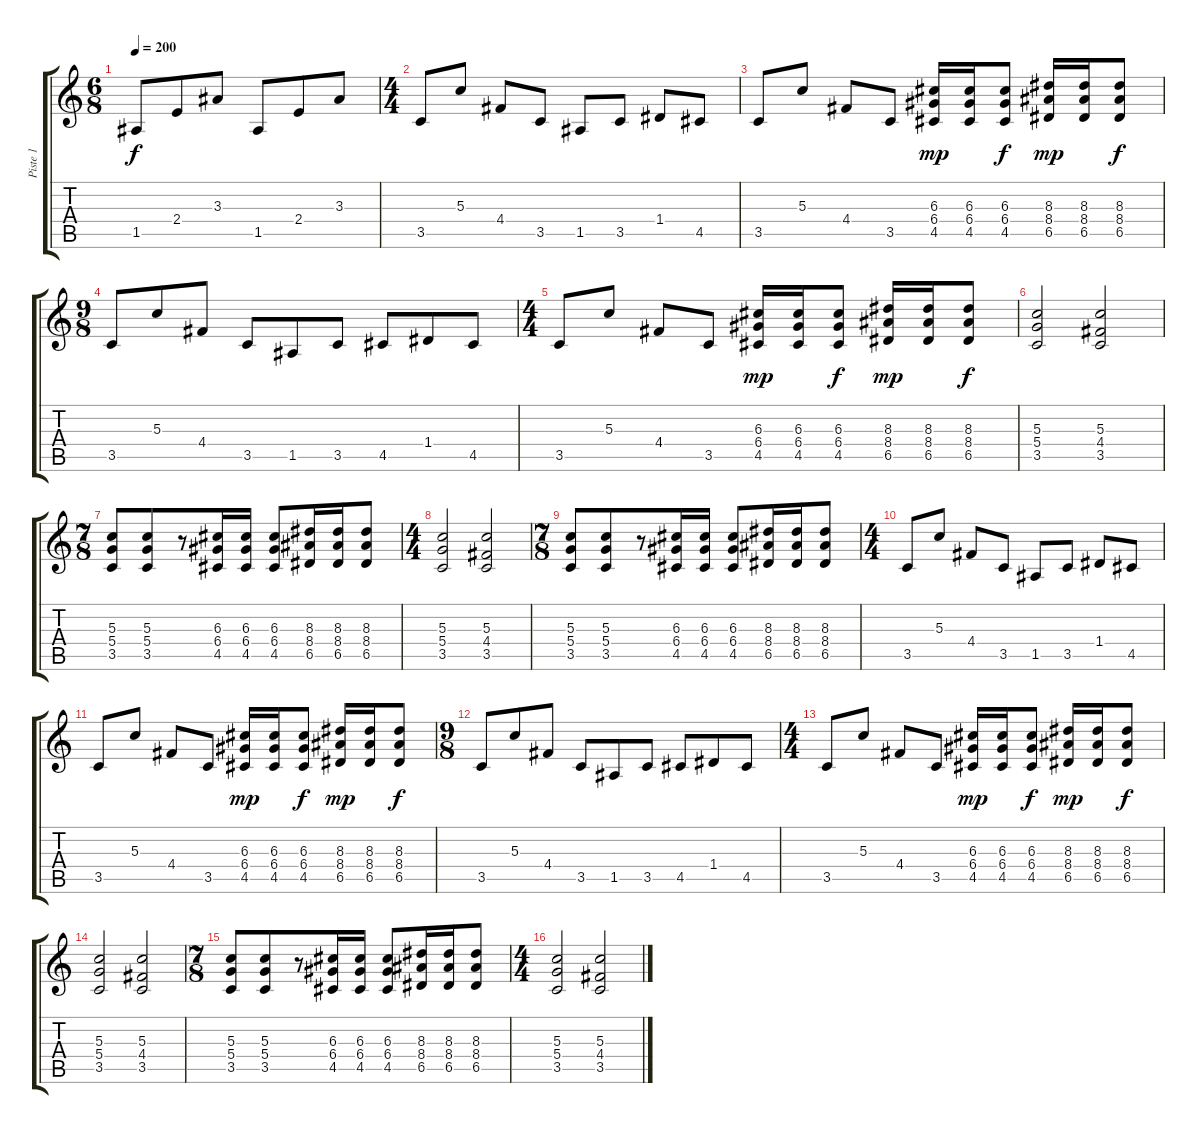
\track ("Piste 1" "Piste 1") {instrument distortionguitar}
\staff {score tabs}
\tuning (E4 B3 G3 D3 A2 E2) {hide}
\ts (6 8)
\tempo 200
\clef g2
\ks c
1.5.8{dy f} 2.4.8 3.3.8 1.5.8 2.4.8 3.3.8 |
\ts (4 4)
3.5.8 5.3.8 4.4.8 3.5.8 1.5.8 3.5.8 1.4.8 4.5.8 |
3.5.8 5.3.8 4.4.8 3.5.8 (6.3 6.4 4.5).16{dy mp} (6.3 6.4 4.5).16 (6.3 6.4 4.5).8{dy f} (8.3 8.4 6.5).16{dy mp} (8.3 8.4 6.5).16 (8.3 8.4 6.5).8{dy f} |
\ts (9 8)
3.5.8 5.3.8 4.4.8 3.5.8 1.5.8 3.5.8 4.5.8 1.4.8 4.5.8 |
\ts (4 4)
3.5.8 5.3.8 4.4.8 3.5.8 (6.3 6.4 4.5).16{dy mp} (6.3 6.4 4.5).16 (6.3 6.4 4.5).8{dy f} (8.3 8.4 6.5).16{dy mp} (8.3 8.4 6.5).16 (8.3 8.4 6.5).8{dy f} |
(5.3 5.4 3.5).2 (5.3 4.4 3.5).2 |
\ts (7 8)
(5.3 5.4 3.5).8 (5.3 5.4 3.5).8 r.8 (6.3 6.4 4.5).16 (6.3 6.4 4.5).16 (6.3 6.4 4.5).8 (8.3 8.4 6.5).16 (8.3 8.4 6.5).16 (8.3 8.4 6.5).8 |
\ts (4 4)
(5.3 5.4 3.5).2 (5.3 4.4 3.5).2 |
\ts (7 8)
(5.3 5.4 3.5).8 (5.3 5.4 3.5).8 r.8 (6.3 6.4 4.5).16 (6.3 6.4 4.5).16 (6.3 6.4 4.5).8 (8.3 8.4 6.5).16 (8.3 8.4 6.5).16 (8.3 8.4 6.5).8 |
\ts (4 4)
3.5.8 5.3.8 4.4.8 3.5.8 1.5.8 3.5.8 1.4.8 4.5.8 |
3.5.8 5.3.8 4.4.8 3.5.8 (6.3 6.4 4.5).16{dy mp} (6.3 6.4 4.5).16 (6.3 6.4 4.5).8{dy f} (8.3 8.4 6.5).16{dy mp} (8.3 8.4 6.5).16 (8.3 8.4 6.5).8{dy f} |
\ts (9 8)
3.5.8 5.3.8 4.4.8 3.5.8 1.5.8 3.5.8 4.5.8 1.4.8 4.5.8 |
\ts (4 4)
3.5.8 5.3.8 4.4.8 3.5.8 (6.3 6.4 4.5).16{dy mp} (6.3 6.4 4.5).16 (6.3 6.4 4.5).8{dy f} (8.3 8.4 6.5).16{dy mp} (8.3 8.4 6.5).16 (8.3 8.4 6.5).8{dy f} |
(5.3 5.4 3.5).2 (5.3 4.4 3.5).2 |
\ts (7 8)
(5.3 5.4 3.5).8 (5.3 5.4 3.5).8 r.8 (6.3 6.4 4.5).16 (6.3 6.4 4.5).16 (6.3 6.4 4.5).8 (8.3 8.4 6.5).16 (8.3 8.4 6.5).16 (8.3 8.4 6.5).8 |
\ts (4 4)
(5.3 5.4 3.5).2 (5.3 4.4 3.5).2
